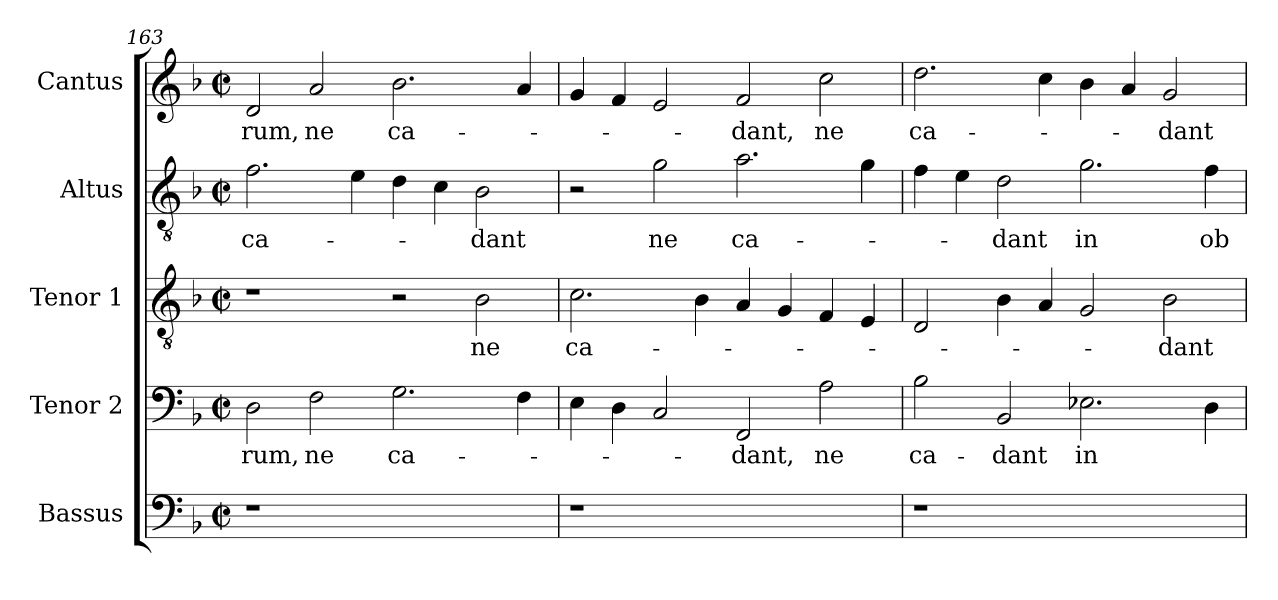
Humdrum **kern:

**kern	**kern	**text	**kern	**text	**kern	**text	**kern	**text
*part5	*part4	*part4	*part3	*part3	*part2	*part2	*part1	*part1
*staff5	*staff4	*staff4	*staff3	*staff3	*staff2	*staff2	*staff1	*staff1
*I"Bassus	*I"Tenor 2	*	*I"Tenor 1	*	*I"Altus	*	*I"Cantus	*
*clefF4	*clefF4	*	*clefGv2	*	*clefGv2	*	*clefG2	*
*k[b-]	*k[b-]	*	*k[b-]	*	*k[b-]	*	*k[b-]	*
*F:	*F:	*	*F:	*	*F:	*	*F:	*
*M2/2	*M2/2	*	*M2/2	*	*M2/2	*	*M2/2	*
*met(c|)	*met(c|)	*	*met(c|)	*	*met(c|)	*	*met(c|)	*
=163	=163	=163	=163	=163	=163	=163	=163	=163
!	!	!LO:LY:b:cj	!	!	!	!LO:LY:b:cj	!	!LO:LY:b:cj
1r	2D\	-rum,	1r	.	2.f\	ca-	2d/	-rum,
!	!	!LO:LY:b:cj	!	!	!	!	!	!LO:LY:b:cj
.	2F\	ne	.	.	.	.	2a/	ne
.	.	.	.	.	4e\	.	.	.
!	!	!LO:LY:b:cj	!	!	!	!	!	!LO:LY:b:cj
1ryy	2.G\	ca-	2r	.	4d\	.	2.b-\	ca-
.	.	.	.	.	4c\	.	.	.
!	!	!	!	!LO:LY:b:cj	!	!LO:LY:b:cj	!	!
.	.	.	2B-\	ne	2B-\	-dant	.	.
.	4F\	.	.	.	.	.	4a/	.
=164	=164	=164	=164	=164	=164	=164	=164	=164
!	!	!	!	!LO:LY:b:cj	!	!	!	!
1r	4E\	.	2.c\	ca-	2r	.	4g/	.
.	4D\	.	.	.	.	.	4f/	.
!	!	!	!	!	!	!LO:LY:b:cj	!	!
.	2C/	.	.	.	2g\	ne	2e/	.
.	.	.	4B-\	.	.	.	.	.
!	!	!LO:LY:b:cj	!	!	!	!LO:LY:b:cj	!	!LO:LY:b:cj
1ryy	2FF/	-dant,	4A/	.	2.a\	ca-	2f/	-dant,
.	.	.	4G/	.	.	.	.	.
!	!	!LO:LY:b:cj	!	!	!	!	!	!LO:LY:b:cj
.	2A\	ne	4F/	.	.	.	2cc\	ne
.	.	.	4E/	.	4g\	.	.	.
=165	=165	=165	=165	=165	=165	=165	=165	=165
!	!	!LO:LY:b:cj	!	!	!	!	!	!LO:LY:b:cj
1r	2B-\	ca-	2D/	.	4f\	.	2.dd\	ca-
.	.	.	.	.	4e\	.	.	.
!	!	!LO:LY:b:cj	!	!	!	!LO:LY:b:cj	!	!
.	2BB-/	-dant	4B-\	.	2d\	-dant	.	.
.	.	.	4A/	.	.	.	4cc\	.
!	!	!LO:LY:b:cj	!	!	!	!LO:LY:b:cj	!	!
1ryy	2.E-X\	in	2G/	.	2.g\	in	4b-\	.
.	.	.	.	.	.	.	4a/	.
!	!	!	!	!LO:LY:b:cj	!	!	!	!LO:LY:b:cj
.	.	.	2B-\	-dant	.	.	2g/	-dant
!	!	!	!	!	!	!LO:LY:b:cj	!	!
.	4D\	.	.	.	4f\	ob-	.	.
=	=	=	=	=	=	=	=	=
*-	*-	*-	*-	*-	*-	*-	*-	*-
